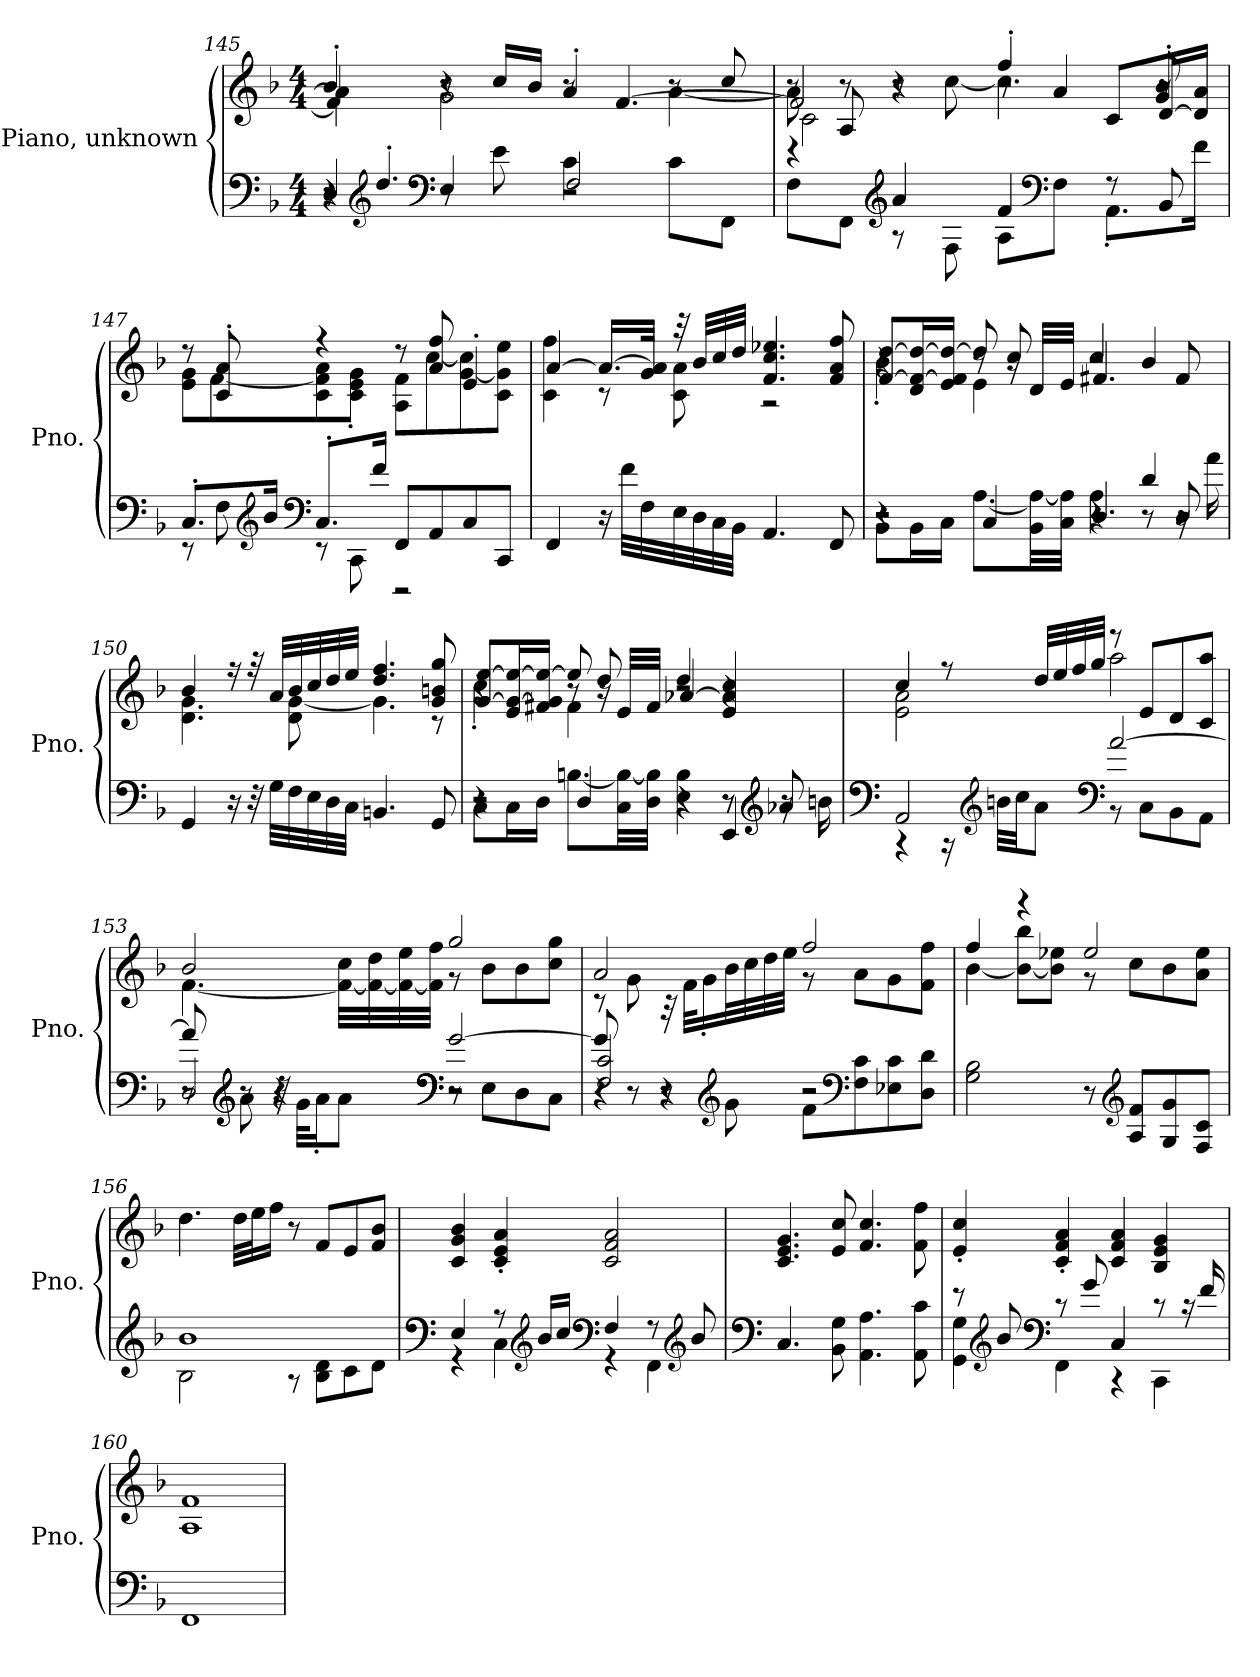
**kern	**kern
*part1	*part1
*staff2	*staff1
*I"Piano, unknown	*
*I'Pno.	*
*clefF4	*clefG2
*k[b-]	*k[b-]
*M4/4	*M4/4
=145	=145
*^	*^
*	*^	*	*^
8r	4r	4D/	4b-'/	4a\]	4f/]
*clefG2	*	*	*	*	*
4.dd'/	.	.	.	.	.
*clefF4	*	*	*	*	*
.	8r	4E/	8r	2g\	4r
.	8e\	.	16cc/LL	.	.
.	.	.	16b-/JJ	.	.
2r	4c\	2F/	4a'/	.	8r
.	.	.	.	.	[4.f/
.	8c\L	.	8r	[4a\	.
.	8FF\J	.	8cc/	.	.
*	*v	*v	*	*	*
=146	=146	=146	=146	=146
*	*	*	*	*^
4r	8F\L	8r	8a\]	2f/]	2c\
.	8FF\J	8A/	8r	.	.
*clefG2	*	*	*	*	*
4a/	8r	4r	8r	.	.
.	8F\	.	[8cc\	.	.
4f/	8A\L	4ff'/	4.cc\]	8r	2r
*clefF4	*	*	*	*	*
.	8F\J	.	.	4a/	.
8r	8.AA'\L	8c/L	.	.	.
8BB-/	.	[16d/L	8r	8g/' 8b-/'	.
.	16f\Jk	16d/] 16a/JJ	.	.	.
*	*	*	*v	*v	*v
!!LO:LB:g=z
=147	=147	=147	=147
8.C'/L	8r	8r	8e\ 8g\L
.	8F\	8c/' 8a/'	[8f\
*clefG2	*	*	*
16b-/Jk	.	.	.
*clefF4	*	*	*
8.C'/L	8r	4r	8c\ 8f\] 8a\
.	8CC\	.	8c\' 8e\' 8g\'J
16f/Jk	.	.	.
8FF/L	2r	8r	8A\ 8f\L
8AA/	.	8a/ 8ff/	[8cc\
8C/	.	4e'/	[8g\ 8cc\]
8CC/J	.	.	8c\ 8g\] 8ee\J
*v	*v	*	*
=148	=148	=148
4FF/	[4a/	4c\ 4ff\
16r	16.a/LL_	8r
32f\LLL	.	.
32F\	32g/ 32a/]JJk	.
32E\	32r	8c\ 8a\
32D\	32b-/LLL	.
32C\	32cc/	.
32BB-\JJJ	32dd/JJJ	.
4.AA/	4.f/ 4.cc/ 4.ee-X/	2r
8FF/	8f/ 8a/ 8ff/	.
!!LO:LB:g=z
=149	=149	=149
*^	*	*^
*	*^	*	*	*
2r	8BB-\L	4r	4r	4b-'\	[8f/ [8dd/L
.	16BB-\L	.	.	.	16d/ 16f/_ 16dd/_L
.	16C\JJ	.	.	.	16e/ 16f/] 16dd/_JJ
.	[8.A\L	4C/	8r	4e\	8dd/]
.	.	.	8cc/	.	16r
.	32BB-\ 32A\_LL	.	.	.	32d/LLL
.	32C\ 32A\]JJJ	.	.	.	32e/JJJ
4r	4A\	4.D/	4cc/	2r	4.f#X/
4d/	8r	.	4b-/	.	.
.	16r	8D/	.	.	8f#/
.	16a\	.	.	.	.
*v	*v	*v	*	*	*
*	*	*v	*v
=150	=150	=150
4GG/	4b-/	4.d\ 4.g\
16r	16r	.
32r	32r	.
32G\LLL	32a/LLL	.
32F\	32b-/	8d\ [8g\
32E\	32cc/	.
32D\	32dd/	.
32C\JJJ	32ee/JJJ	.
4.BBn/	4.dd/ 4.ff/	4.g\]
8GG/	8g/ 8bn/ 8gg/	8r
!!LO:LB:g=z
=151	=151	=151
*^	*	*^
*	*^	*	*	*
2r	8C\L	4r	4r	4cc'\	[8g/ [8ee/L
.	16C\L	.	.	.	16e/ 16g/_ 16ee/_L
.	16D\JJ	.	.	.	16f#X/ 16g/] 16ee/_JJ
.	[8.Bn\L	4D/	8r	4f#\	8ee/]
.	.	.	8dd/	.	16r
.	32C\ 32B\_LL	.	.	.	32e/LLL
.	32D\ 32B\]JJJ	.	.	.	32f#/JJJ
4r	4E\ 4B\	4r	4dd/	2r	[4a-X/
8r	8r	4EE/	4r	.	4e/ 4a-/] 4cc/
*clefG2	*	*	*	*	*
8a-X/	16r	.	.	.	.
.	16bn\	.	.	.	.
*v	*v	*v	*	*	*
*	*v	*v	*v
=152	=152
*clefF4	*
*^	*^
2AA/	4r	4cc/	2e\ 2a\
.	16r	8r	.
*clefG2	*	*	*
.	32bn\LLL	.	.
.	32cc\JJ	.	.
.	8a\J	32dd/LLL	.
.	.	32ee/	.
.	.	32ff/	.
.	.	32gg/JJJ	.
*clefF4	*	*	*
[2a/	8r	8r	2aa\
.	8C\L	8e/L	.
.	8BB-\	8d/	.
.	8AA\J	8c/ 8aa/J	.
!!LO:PB:g=z	!!
=153	=153	=153	=153
*	*^	*	*
8a/]	8r	2D/	2b-/	[4.f\
*clefG2	*	*	*	*
8r	8a\	.	.	.
4r	32r	.	.	.
.	32g\KLL	.	.	.
.	16a'\J	.	.	.
.	8a\J	.	.	32f\_ 32cc\LLL
.	.	.	.	32f\_ 32dd\
.	.	.	.	32f\_ 32ee\
.	.	.	.	32f\] 32ff\JJJ
*clefF4	*	*	*	*
[2g/	8r	2r	2gg/	8r
.	8E\L	.	.	8b-\L
.	8D\	.	.	8b-\
.	8C\J	.	.	8cc\ 8gg\J
=154	=154	=154	=154	=154
8g/]	4r	2F/ 2c/	2a/	8r
8r	.	.	.	8g\
4r	8r	.	.	32r
.	.	.	.	32f\KLL
.	.	.	.	16g'\
*clefG2	*	*	*	*
.	8g\	.	.	32b-\L
.	.	.	.	32cc\
.	.	.	.	32dd\
.	.	.	.	32ee\JJJ
2r	8f\L	2r	2ff/	8r
*clefF4	*	*	*	*
.	8F\ 8c\	.	.	8a\L
.	8E-X\ 8c\	.	.	8g\
.	8D\ 8d\J	.	.	8f\ 8ff\J
*v	*v	*v	*	*
!!LO:LB:g=z	!!
=155	=155	=155
2G\ 2B-\	4ff/	[4b-\
.	4r	8b-\_ 8bb-\L
.	.	8b-\] 8ee-X\J
8r	2ee-/	8r
*clefG2	*	*
8A/ 8f/L	.	8cc\L
8G/ 8g/	.	8b-\
8F/ 8c/J	.	8a\ 8ee-\J
*	*v	*v
=156	=156
*^	*
1b-	2B-\	4.dd\
.	.	32dd\LLL
.	.	32ee\J
.	.	16ff\JJ
.	8r	8r
.	8B-\ 8d\L	8f/L
.	8c\	8e/
.	8d\J	8f/ 8b-/J
=157	=157	=157
*clefF4	*	*
4E/	4r	4c/ 4g/ 4b-/
8r	4C\	4c/' 4e/' 4a/'
*clefG2	*	*
16b-/LL	.	.
16cc/JJ	.	.
*clefF4	*	*
4F/	4r	2c/ 2f/ 2a/
8r	4FF\	.
*clefG2	*	*
8b-/	.	.
*v	*v	*
=158	=158
*clefF4	*
4.C/	4.c/ 4.e/ 4.g/
8BB-\ 8G\	8e/ 8cc/
4.AA\ 4.A\	4.f/ 4.cc/
8AA\ 8c\	8f\ 8ff\
!!LO:LB:g=z
=159	=159
*^	*
8r	4GG\ 4G\	4e/' 4cc/'
*clefG2	*	*
8b-/	.	.
*clefF4	*	*
8r	4FF\	4c/' 4f/' 4a/'
8g/	.	.
4C/	4r	4c/ 4f/ 4a/
8r	4CC\	4B-/ 4e/ 4g/
16r	.	.
16f/	.	.
*v	*v	*
=160	=160
1FF	1A 1f
=	=
*-	*-
